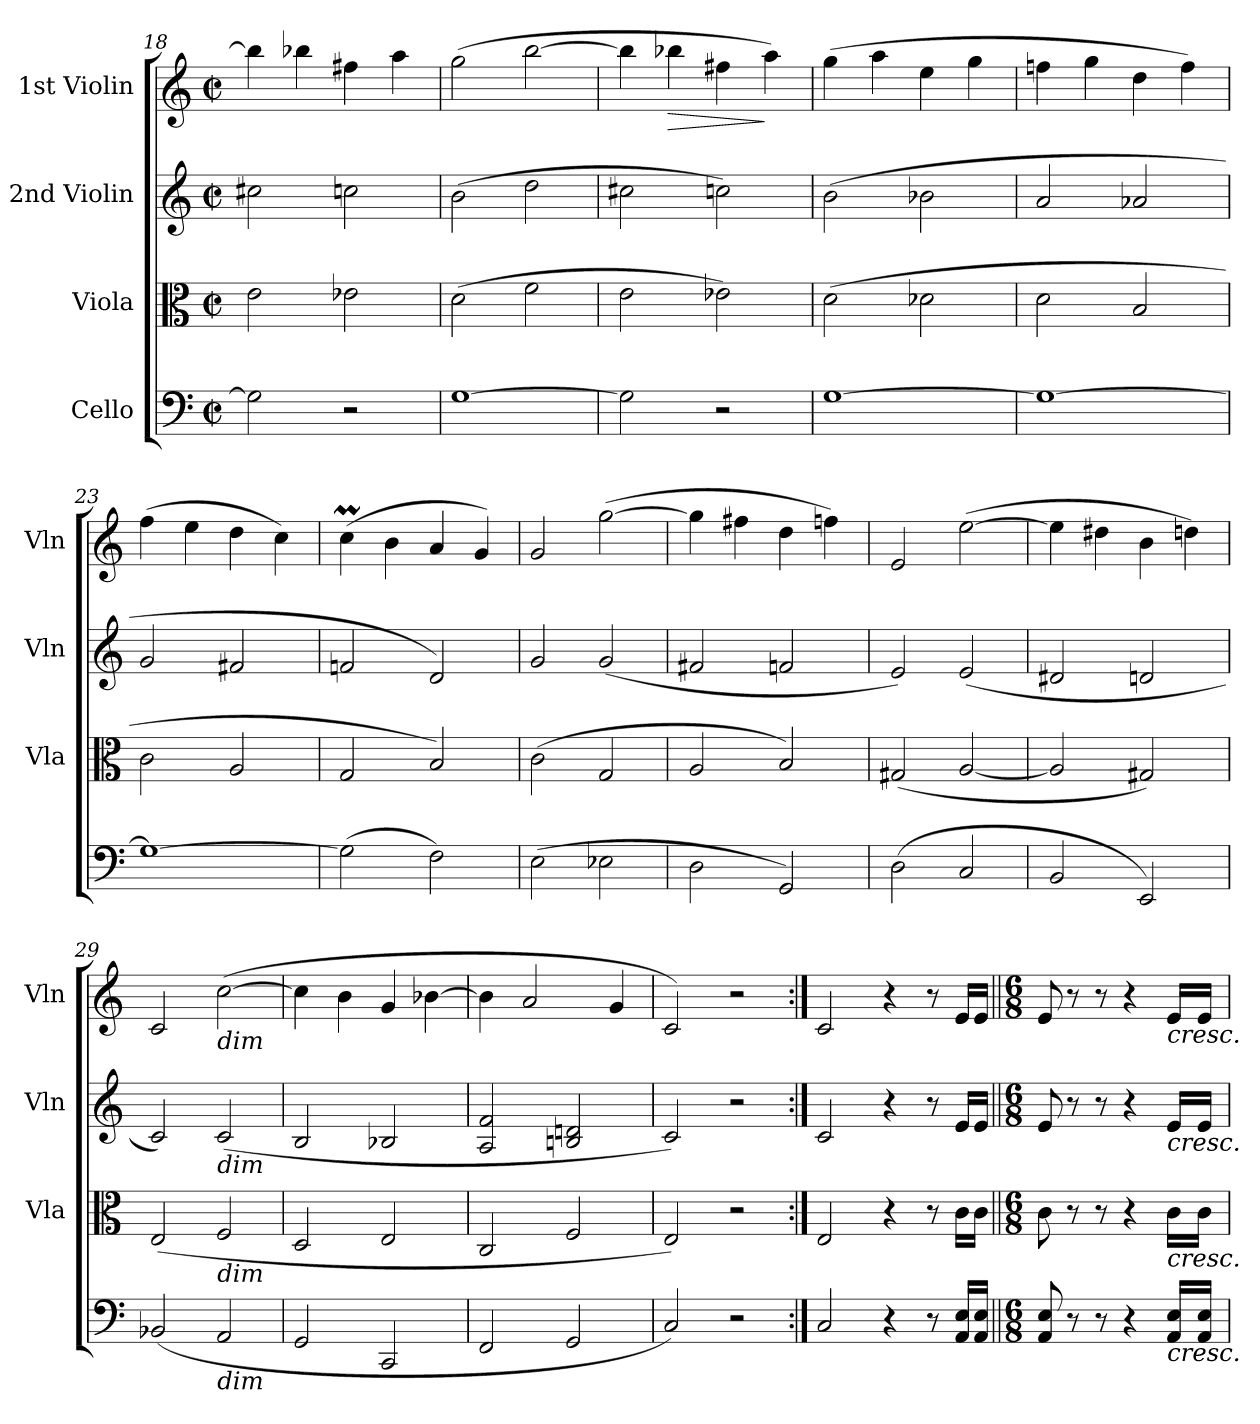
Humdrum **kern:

**kern	**kern	**kern	**kern	**dynam
*part4	*part3	*part2	*part1	*part1
*staff4	*staff3	*staff2	*staff1	*staff1
*I"Cello	*I"Viola	*I"2nd Violin	*I"1st Violin	*
*	*I'Vla	*I'Vln	*I'Vln	*
*clefF4	*clefC3	*clefG2	*clefG2	*
*k[]	*k[]	*k[]	*k[]	*
*C:	*C:	*C:	*C:	*
*M2/2	*M2/2	*M2/2	*M2/2	*
*met(c|)	*met(c|)	*met(c|)	*met(c|)	*
=18	=18	=18	=18	=18
2G]	2e	2cc#X	4bb]	.
.	.	.	4bb-X	.
2r	2e-X	2ccn	4ff#X	.
.	.	.	4aa	.
=19	=19	=19	=19	=19
[1G	(2d	(2b	(2gg	.
.	2f	2dd	[2bb	.
=20	=20	=20	=20	=20
2G]	2e	2cc#X	4bb]	.
!	!	!	!	!LO:HP:b
.	.	.	4bb-X	>
2r	2e-X)	2ccn)	4ff#X	.
.	.	.	4aa)	]
=21	=21	=21	=21	=21
[1G	(2d	(2b	(4gg	.
.	.	.	4aa	.
.	2d-X	2b-X	4ee	.
.	.	.	4gg	.
=22	=22	=22	=22	=22
1G_	2d	2a	4ffn	.
.	.	.	4gg	.
.	2B	2a-X	4dd	.
.	.	.	4ff)	.
=23	=23	=23	=23	=23
1G_	2c	2g	(4ff	.
.	.	.	4ee	.
.	2A	2f#X	4dd	.
.	.	.	4cc)	.
=24	=24	=24	=24	=24
(2G]	2G	2fn	(4ccM	.
.	.	.	4b	.
2F)	2B)	2d)	4a	.
.	.	.	4g)	.
=25	=25	=25	=25	=25
(2E	(2c	2g	2g	.
2E-X	2G	(2g	([2gg	.
=26	=26	=26	=26	=26
2D	2A	2f#X	4gg]	.
.	.	.	4ff#X	.
2GG)	2B)	2fn	4dd	.
.	.	.	4ffn)	.
=27	=27	=27	=27	=27
(2D	(2G#X	2e)	2e	.
2C	[2A	(2e	([2ee	.
=28	=28	=28	=28	=28
2BB	2A]	2d#X	4ee]	.
.	.	.	4dd#X	.
2EE)	2G#X)	2dn	4b	.
.	.	.	4ddn)	.
=29	=29	=29	=29	=29
(2BB-X	(2E	2c)	2c	.
!	!	!	!LO:TX:b:i:t=dim	!
!	!	!LO:TX:b:i:t=dim	!	!
!	!LO:TX:b:i:t=dim	!	!	!
!LO:TX:b:i:t=dim	!	!	!	!
2AA	2F	(2c	([2cc	.
=30	=30	=30	=30	=30
2GG	2D	2B	4cc]	.
.	.	.	4b	.
2CC	2E	2B-X	4g	.
.	.	.	[4b-X	.
=31	=31	=31	=31	=31
2FF	2C	2A 2f	4b-]	.
.	.	.	2a	.
2GG	2F	2Bn 2dn	.	.
.	.	.	4g	.
=32	=32	=32	=32	=32
2C)	2E)	2c)	2c)	.
2r	2r	2r	2r	.
=33:|!	=33:|!	=33:|!	=33:|!	=33:|!
2C	2E	2c	2c	.
4r	4r	4r	4r	.
8r	8r	8r	8r	.
16AA 16ELL	16cLL	16eLL	16eLL	.
16AA 16EJJ	16cJJ	16eJJ	16eJJ	.
=34||	=34||	=34||	=34||	=34||
*M6/8	*M6/8	*M6/8	*M6/8	*
8AA 8E	8c	8e	8e	.
8r	8r	8r	8r	.
8r	8r	8r	8r	.
4r	4r	4r	4r	.
!	!	!	!LO:TX:b:i:t=cresc.	!
!	!	!LO:TX:b:i:t=cresc.	!	!
!	!LO:TX:b:i:t=cresc.	!	!	!
!LO:TX:b:i:t=cresc.	!	!	!	!
16AA 16ELL	16cLL	16eLL	16eLL	.
16AA 16EJJ	16cJJ	16eJJ	16eJJ	.
=	=	=	=	=
*-	*-	*-	*-	*-
